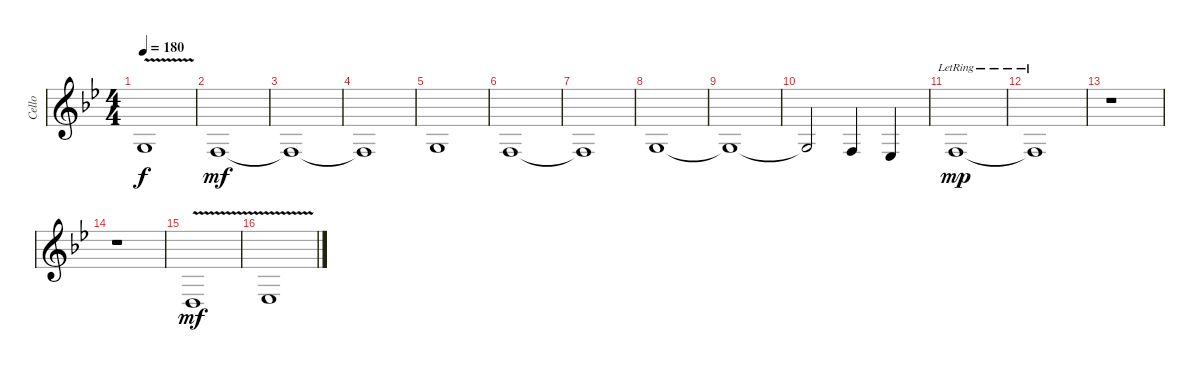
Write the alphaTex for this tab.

\track ("Cello" "Cello") {instrument cello}
\staff {score}
\tuning (A3 D3 G2 C2) {hide}
\ts (4 4)
\tempo 180
\clef g2
\ks bb
5.2{v}.1{dy f} |
3.2.1{dy mf} |
3.2{t}.1 |
3.2{t}.1 |
5.2.1 |
3.2.1 |
3.2{t}.1 |
5.2.1 |
5.2{t}.1 |
5.2{t}.2 3.2.4 1.2.4 |
3.2{lr}.1{dy mp} |
3.2{lr t}.1 |
r.1 |
r.1 |
0.2{v}.1{dy mf} |
1.2{v}.1
